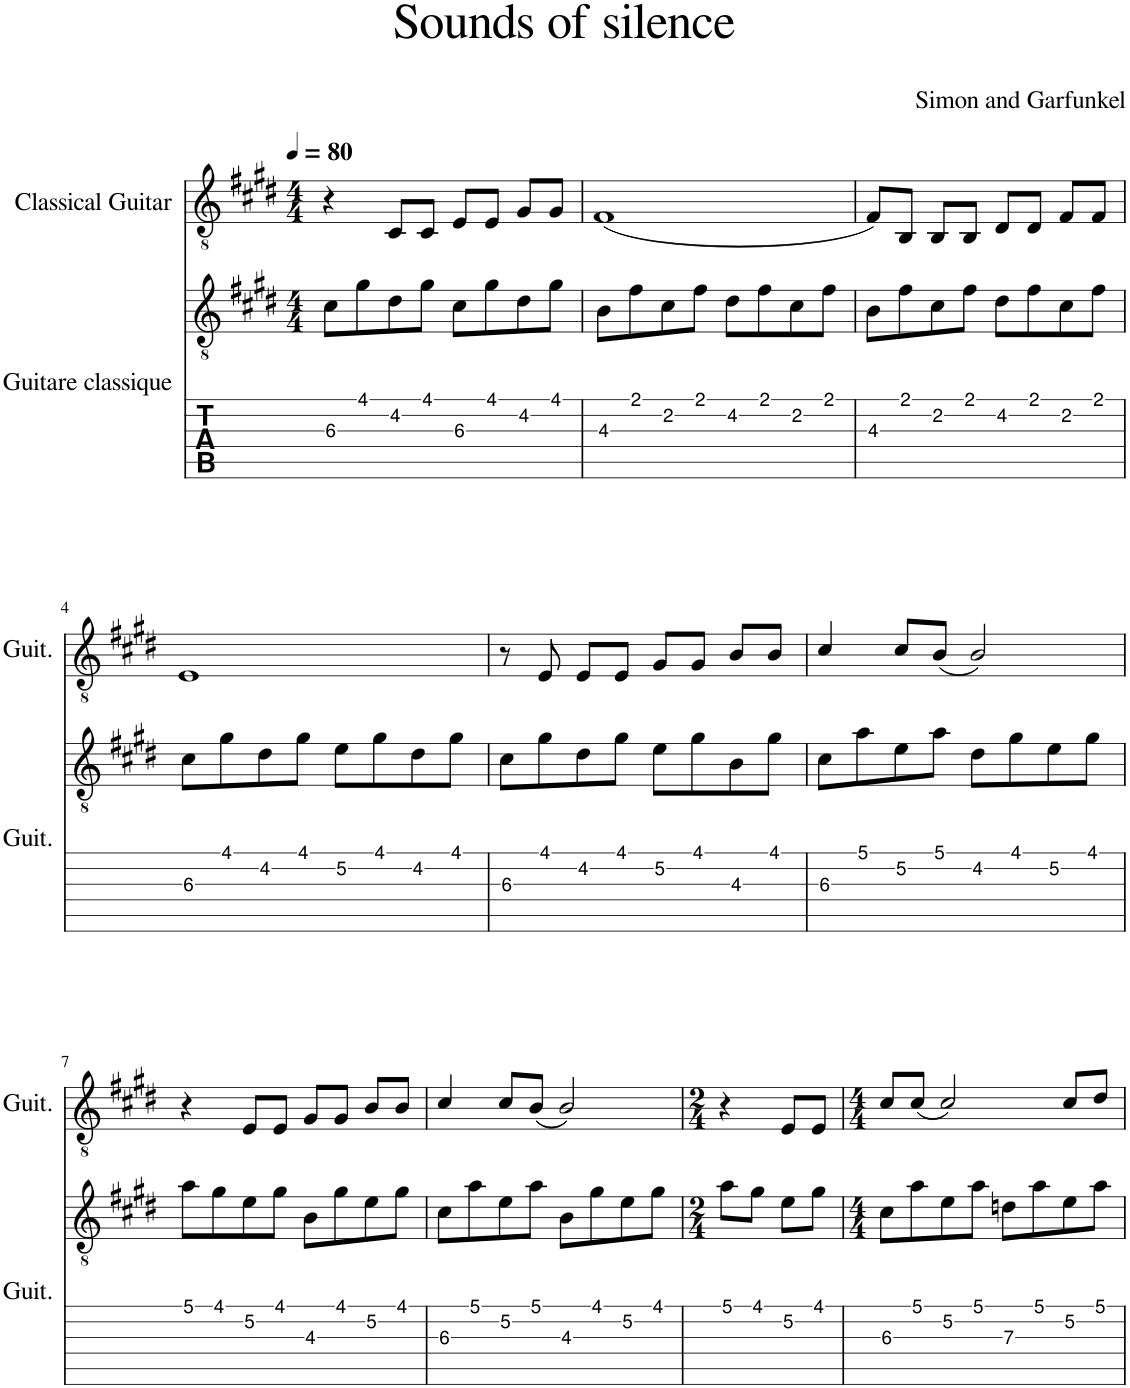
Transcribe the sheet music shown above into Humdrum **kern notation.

**kern	**kern	**kern
*part2	*part2	*part1
*staff3	*staff2	*staff1
*I"Guitare classique	*	*I"Classical Guitar
*I'Guit.	*	*I'Guit.
*stria6	*	*
*	*clefGv2	*clefGv2
*k[f#c#g#d#]	*k[f#c#g#d#]	*k[f#c#g#d#]
*M4/4	*M4/4	*M4/4
*MM80	*MM80	*MM80
=1	=1	=1
8c#L	8c#\L	4r
8g#J	8g#\	.
8d#L	8d#\	8C#/L
8g#J	8g#\J	8C#/J
8c#L	8c#\L	8E/L
8g#J	8g#\	8E/J
8d#L	8d#\	8G#/L
8g#J	8g#\J	8G#/J
=2	=2	=2
8BL	8B\L	(1F#
8f#J	8f#\	.
8c#L	8c#\	.
8f#J	8f#\J	.
8d#L	8d#\L	.
8f#J	8f#\	.
8c#L	8c#\	.
8f#J	8f#\J	.
=3	=3	=3
8BL	8B\L	8F#/L)
8f#J	8f#\	8BB/J
8c#L	8c#\	8BB/L
8f#J	8f#\J	8BB/J
8d#L	8d#\L	8D#/L
8f#J	8f#\	8D#/J
8c#L	8c#\	8F#/L
8f#J	8f#\J	8F#/J
!!LO:LB:g=z
=4	=4	=4
*k[f#c#g#d#]	*k[f#c#g#d#]	*
8c#L	8c#\L	1E
8g#J	8g#\	.
8d#L	8d#\	.
8g#J	8g#\J	.
8eL	8e\L	.
8g#J	8g#\	.
8d#L	8d#\	.
8g#J	8g#\J	.
=5	=5	=5
8c#L	8c#\L	8r
8g#J	8g#\	8E/
8d#L	8d#\	8E/L
8g#J	8g#\J	8E/J
8eL	8e\L	8G#/L
8g#J	8g#\	8G#/J
8BL	8B\	8B/L
8g#J	8g#\J	8B/J
=6	=6	=6
8c#L	8c#\L	4c#/
8aJ	8a\	.
8eL	8e\	8c#/L
8aJ	8a\J	(8B/J
8d#L	8d#\L	2B/)
8g#J	8g#\	.
8eL	8e\	.
8g#J	8g#\J	.
!!LO:LB:g=z
=7	=7	=7
8aL	8a\L	4r
8g#J	8g#\	.
8eL	8e\	8E/L
8g#J	8g#\J	8E/J
8BL	8B\L	8G#/L
8g#J	8g#\	8G#/J
8eL	8e\	8B/L
8g#J	8g#\J	8B/J
=8	=8	=8
8c#L	8c#\L	4c#/
8aJ	8a\	.
8eL	8e\	8c#/L
8aJ	8a\J	(8B/J
8BL	8B\L	2B/)
8g#J	8g#\	.
8eL	8e\	.
8g#J	8g#\J	.
=9	=9	=9
*M2/4	*M2/4	*M2/4
8aL	8a\L	4r
8g#J	8g#\J	.
8eL	8e\L	8E/L
8g#J	8g#\J	8E/J
=10	=10	=10
*M4/4	*M4/4	*M4/4
8c#L	8c#\L	8c#/L
8aJ	8a\	(8c#/J
8eL	8e\	2c#/)
8aJ	8a\J	.
8dL	8dn\L	.
8aJ	8a\	.
8eL	8e\	8c#/L
8aJ	8a\J	8d#/J
=	=	=
*-	*-	*-
